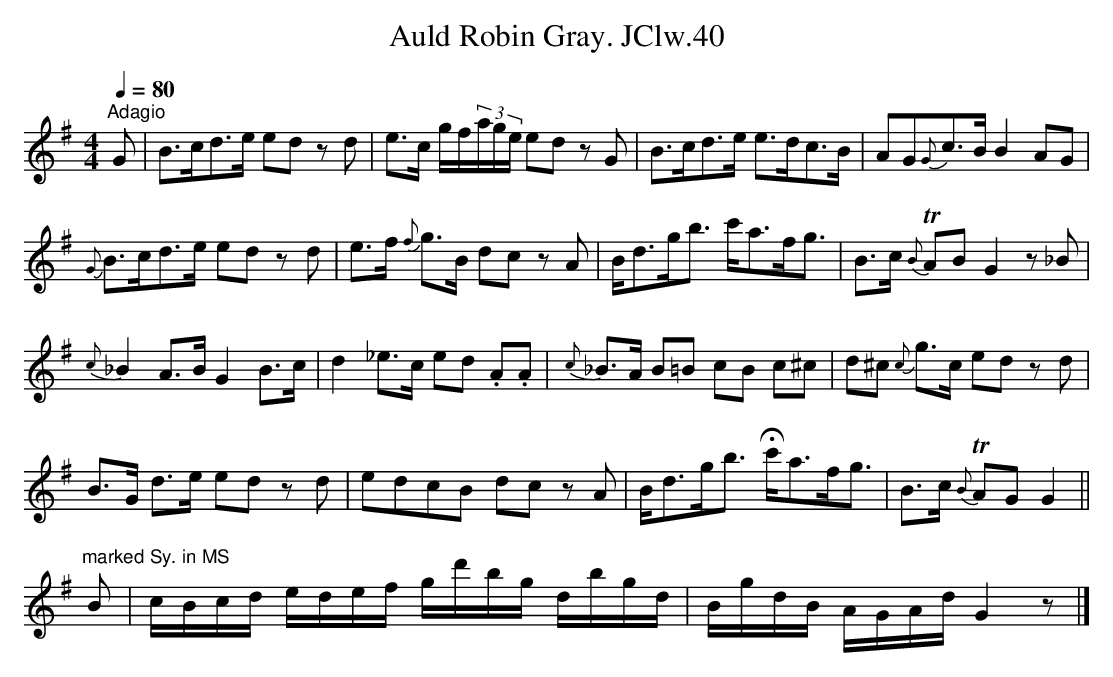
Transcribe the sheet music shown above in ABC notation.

X:1
T:Auld Robin Gray. JClw.40
M:4/4
L:1/8
Q:1/4=80
K:G
"^Adagio"
G|B>cd>e ed zd|e>c g/f/(3a/g/e/ ed zG|\
B>cd>e e>dc>B|AG{G}c>B B2AG|
{G}B>cd>e ed zd|e>f{f} g>B dc zA|\
B<dg<b c'<af<g|B>c {B}TAB G2 z_B|
{c}_B2A>B G2B>c|d2_e>c ed .A.A|\
{c}_B>A B=B cB c^c|d^c{c} g>c ed zd|
B>G d>e ed zd|edcB dc zA|B<dg<b Hc'<af<g|B>c {B}TAG G2||
"marked Sy. in MS"B|c/B/c/d/ e/d/e/f/ g/d'/b/g/ d/b/g/d/|\
B/g/d/B/ A/G/A/d/ G2z|]
